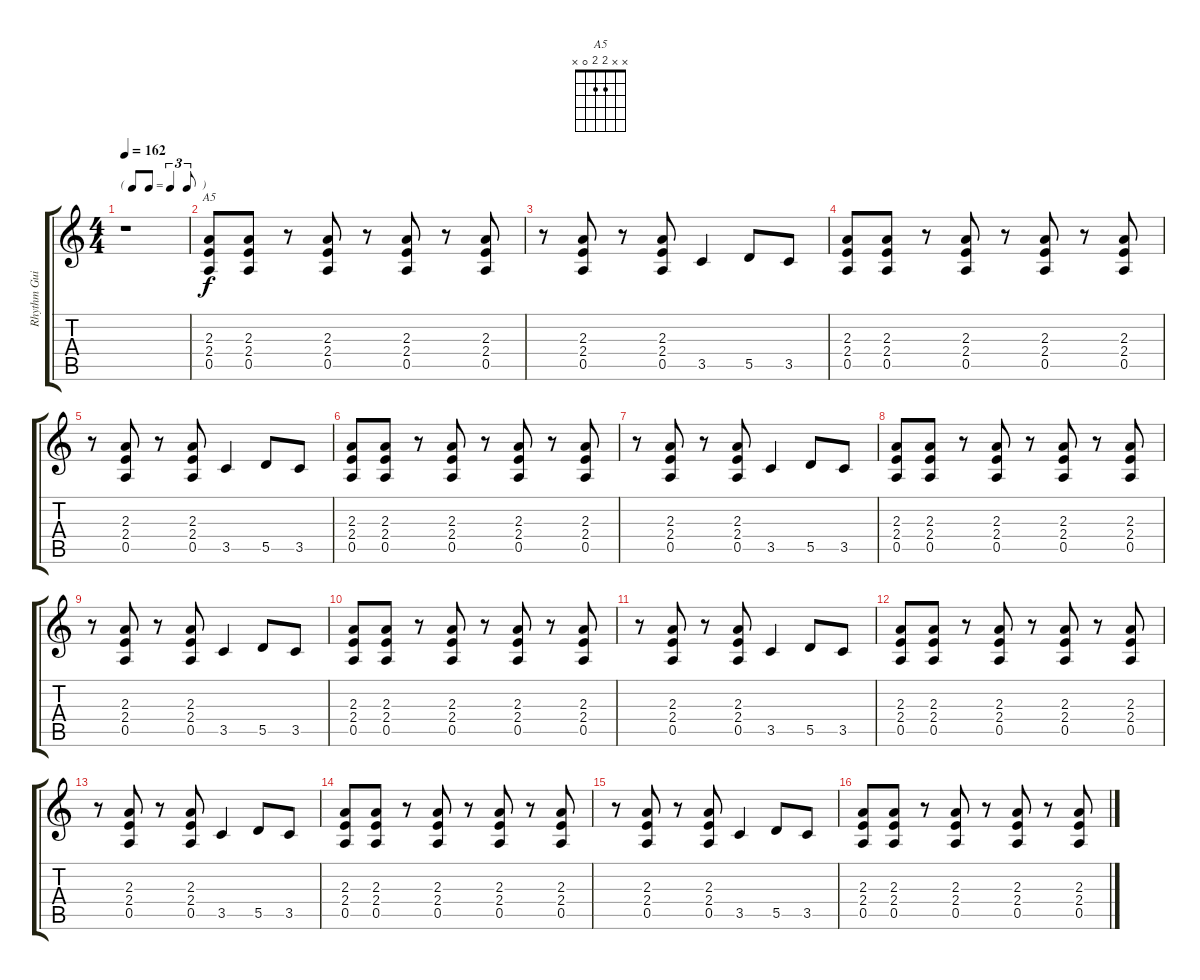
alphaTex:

\track ("Rhythm Guitar (Left)" "Rhythm Gui") {instrument distortionguitar}
\staff {score tabs}
\tuning (E4 B3 G3 D3 A2 E2) {hide}
\chord ("A5" x x 2 2 0 x)
\ts (4 4)
\tf triplet8th
\tempo 162
\clef g2
\ks c
r.1{dy f} |
(2.3 2.4 0.5).8{ch "A5"} (2.3 2.4 0.5).8 r.8 (2.3 2.4 0.5).8 r.8 (2.3 2.4 0.5).8 r.8 (2.3 2.4 0.5).8 |
r.8 (2.3 2.4 0.5).8 r.8 (2.3 2.4 0.5).8 3.5.4 5.5.8 3.5.8 |
(2.3 2.4 0.5).8 (2.3 2.4 0.5).8 r.8 (2.3 2.4 0.5).8 r.8 (2.3 2.4 0.5).8 r.8 (2.3 2.4 0.5).8 |
r.8 (2.3 2.4 0.5).8 r.8 (2.3 2.4 0.5).8 3.5.4 5.5.8 3.5.8 |
(2.3 2.4 0.5).8 (2.3 2.4 0.5).8 r.8 (2.3 2.4 0.5).8 r.8 (2.3 2.4 0.5).8 r.8 (2.3 2.4 0.5).8 |
r.8 (2.3 2.4 0.5).8 r.8 (2.3 2.4 0.5).8 3.5.4 5.5.8 3.5.8 |
(2.3 2.4 0.5).8 (2.3 2.4 0.5).8 r.8 (2.3 2.4 0.5).8 r.8 (2.3 2.4 0.5).8 r.8 (2.3 2.4 0.5).8 |
r.8 (2.3 2.4 0.5).8 r.8 (2.3 2.4 0.5).8 3.5.4 5.5.8 3.5.8 |
(2.3 2.4 0.5).8 (2.3 2.4 0.5).8 r.8 (2.3 2.4 0.5).8 r.8 (2.3 2.4 0.5).8 r.8 (2.3 2.4 0.5).8 |
r.8 (2.3 2.4 0.5).8 r.8 (2.3 2.4 0.5).8 3.5.4 5.5.8 3.5.8 |
(2.3 2.4 0.5).8 (2.3 2.4 0.5).8 r.8 (2.3 2.4 0.5).8 r.8 (2.3 2.4 0.5).8 r.8 (2.3 2.4 0.5).8 |
r.8 (2.3 2.4 0.5).8 r.8 (2.3 2.4 0.5).8 3.5.4 5.5.8 3.5.8 |
(2.3 2.4 0.5).8 (2.3 2.4 0.5).8 r.8 (2.3 2.4 0.5).8 r.8 (2.3 2.4 0.5).8 r.8 (2.3 2.4 0.5).8 |
r.8 (2.3 2.4 0.5).8 r.8 (2.3 2.4 0.5).8 3.5.4 5.5.8 3.5.8 |
(2.3 2.4 0.5).8 (2.3 2.4 0.5).8 r.8 (2.3 2.4 0.5).8 r.8 (2.3 2.4 0.5).8 r.8 (2.3 2.4 0.5).8
